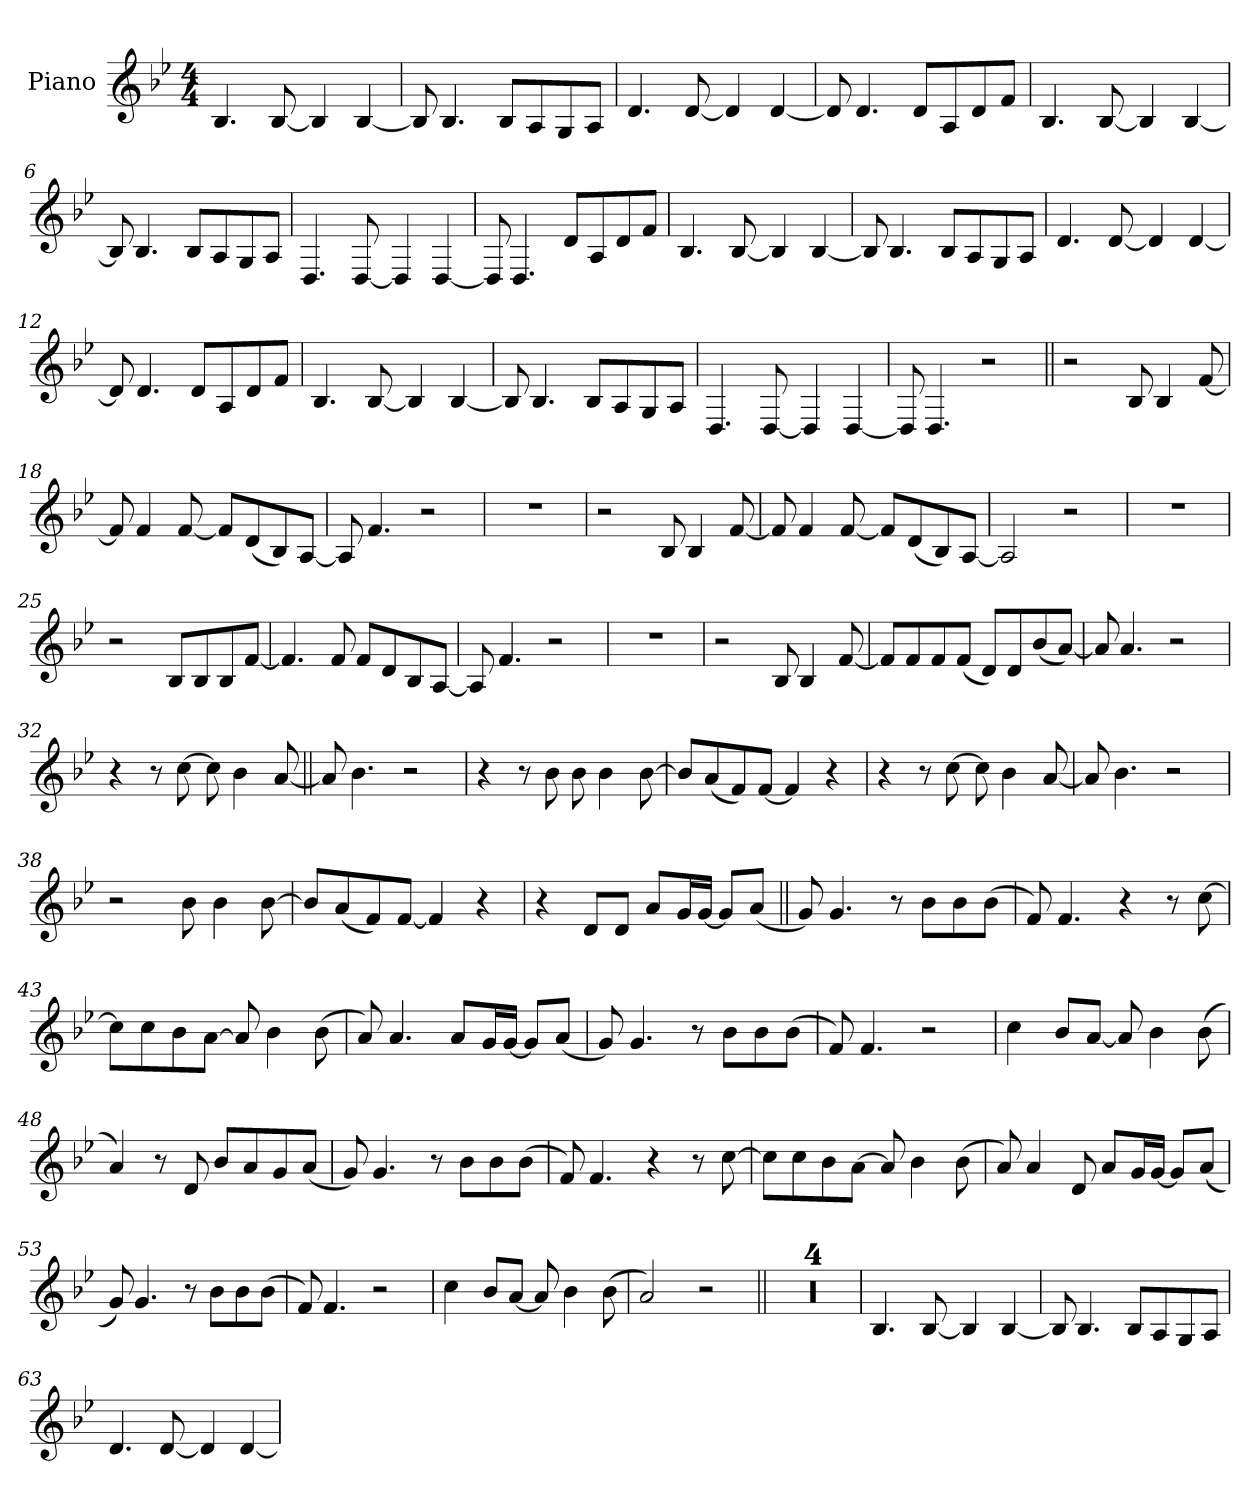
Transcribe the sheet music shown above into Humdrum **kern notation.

**kern
*part1
*staff1
*I"Piano
*I'Pno.
*clefG2
*k[b-e-]
*M4/4
*MM140
=1
4.B-!
[8B-!
4B-!]
[4B-!
=2
8B-!]
4.B-!
8B-!L
8A!
8G!
8A!J
=3
4.d!
[8d!
4d!]
[4d!
=4
8d!]
4.d!
8d!L
8A!
8d!
8f!J
=5
4.B-!
[8B-!
4B-!]
[4B-!
=6
8B-!]
4.B-!
8B-!L
8A!
8G!
8A!J
=7
4.D!
[8D!
4D!]
[4D!
=8
8D!]
4.D!
8d!L
8A!
8d!
8f!J
=9
4.B-!
[8B-!
4B-!]
[4B-!
=10
8B-!]
4.B-!
8B-!L
8A!
8G!
8A!J
=11
4.d!
[8d!
4d!]
[4d!
=12
8d!]
4.d!
8d!L
8A!
8d!
8f!J
=13
4.B-!
[8B-!
4B-!]
[4B-!
=14
8B-!]
4.B-!
8B-!L
8A!
8G!
8A!J
=15
4.D!
[8D!
4D!]
[4D!
=16
8D!]
4.D!
2r
=17||
2r
8B-
4B-
[8f
=18
8f]
4f
[8f
8fL]
(<8d
8B-)
[8AJ
=19
8A]
4.f
2r
=20
1r
=21
2r
8B-
4B-
[8f
=22
8f]
4f
[8f
8fL]
(<8d
8B-)
[8AJ
=23
2A]
2r
=24
1r
=25
2r
8B-L
8B-
8B-
[8fJ
=26
4.f]
8f
8fL
8d
8B-
[8AJ
=27
8A]
4.f
2r
=28
1r
=29
2r
8B-
4B-
[8f
=30
8fL]
8f
8f
(<8fJ
8dL)
8d
(<8b-
[8aJ)
=31
8a]
4.a
2r
=32
4r
8r
[8cc
8cc]
4b-
[8a
=33||
8a]
4.b-
2r
=34
4r
8r
8b-
8b-
4b-
[8b-
=35
8b-L]
(<8a
8f)
[8fJ
4f]
4r
=36
4r
8r
[8cc
8cc]
4b-
[8a
=37
8a]
4.b-
2r
=38
2r
8b-
4b-
[8b-
=39
8b-L]
(<8a
8f)
[8fJ
4f]
4r
=40
4r
8dL
8dJ
8aL
16gL
[16gJJ
8gL]
(<8aJ
=41||
8g)
4.g
8r
8b-L
8b-
(>8b-J
=42
8f)
4.f
4r
8r
[8cc
=43
8ccL]
8cc
8b-
[8aJ
8a]
4b-
(>8b-
=44
8a)
4.a
8aL
16gL
[16gJJ
8gL]
(<8aJ
=45
8g)
4.g
8r
8b-L
8b-
(>8b-J
=46
8f)
4.f
2r
=47
4cc
8b-L
[8aJ
8a]
4b-
(>8b-
=48
4a)
8r
8d
8b-L
8a
8g
(<8aJ
=49
8g)
4.g
8r
8b-L
8b-
(>8b-J
=50
8f)
4.f
4r
8r
[8cc
=51
8ccL]
8cc
8b-
[8aJ
8a]
4b-
(>8b-
=52
8a)
4a
8d
8aL
16gL
[16gJJ
8gL]
(<8aJ
=53
8g)
4.g
8r
8b-L
8b-
(>8b-J
=54
8f)
4.f
2r
=55
4cc
8b-L
[8aJ
8a]
4b-
(>8b-
=56
2a)
2r
=57||
1r
=58
1r
=59
1r
=60
1r
=61
4.B-!
[8B-!
4B-!]
[4B-!
=62
8B-!]
4.B-!
8B-!L
8A!
8G!
8A!J
=63
4.d!
[8d!
4d!]
[4d!
=
*-
